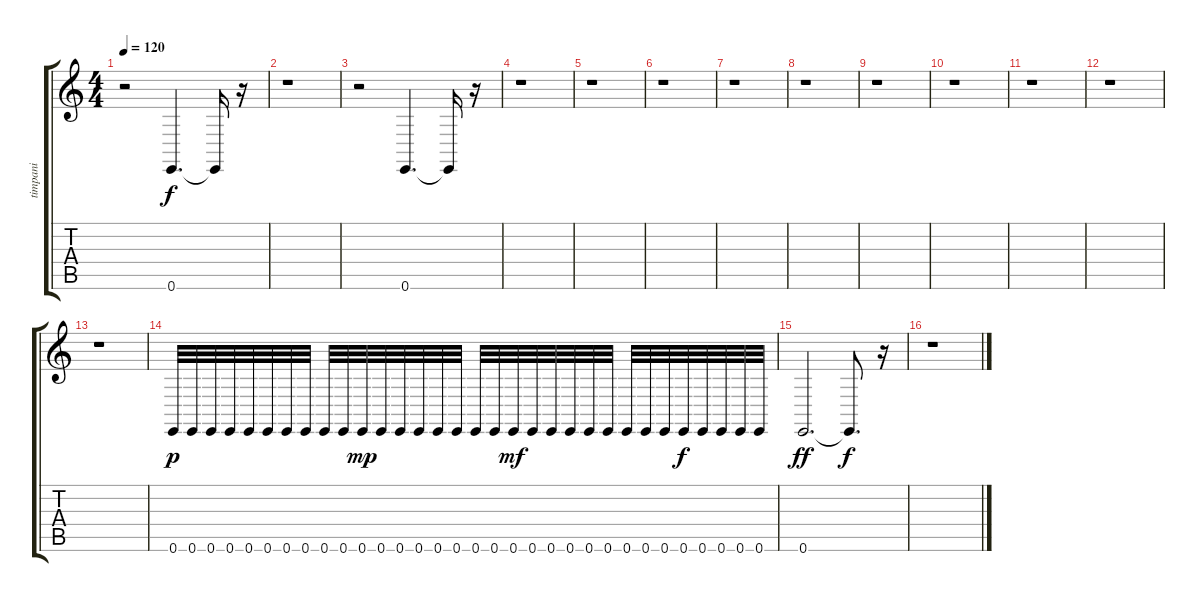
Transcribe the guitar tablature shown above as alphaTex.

\track ("timpani" "timpani") {instrument timpani}
\staff {score tabs}
\tuning (E4 B3 G3 D3 A2 E2) {hide}
\ts (4 4)
\tempo 120
\clef g2
\ks c
r.2{dy f} 0.6.4{d} 0.6{t}.16 r.16 |
r.1 |
r.2 0.6.4{d} 0.6{t}.16 r.16 |
r.1 |
r.1 |
r.1 |
r.1 |
r.1 |
r.1 |
r.1 |
r.1 |
r.1 |
r.1 |
0.6.32{dy p} 0.6.32 0.6.32 0.6.32 0.6.32 0.6.32 0.6.32 0.6.32 0.6.32 0.6.32 0.6.32{dy mp} 0.6.32 0.6.32 0.6.32 0.6.32 0.6.32 0.6.32 0.6.32 0.6.32{dy mf} 0.6.32 0.6.32 0.6.32 0.6.32 0.6.32 0.6.32 0.6.32 0.6.32 0.6.32{dy f} 0.6.32 0.6.32 0.6.32 0.6.32 |
0.6.2{d dy ff} 0.6{t}.8{d dy f} r.16 |
r.1
